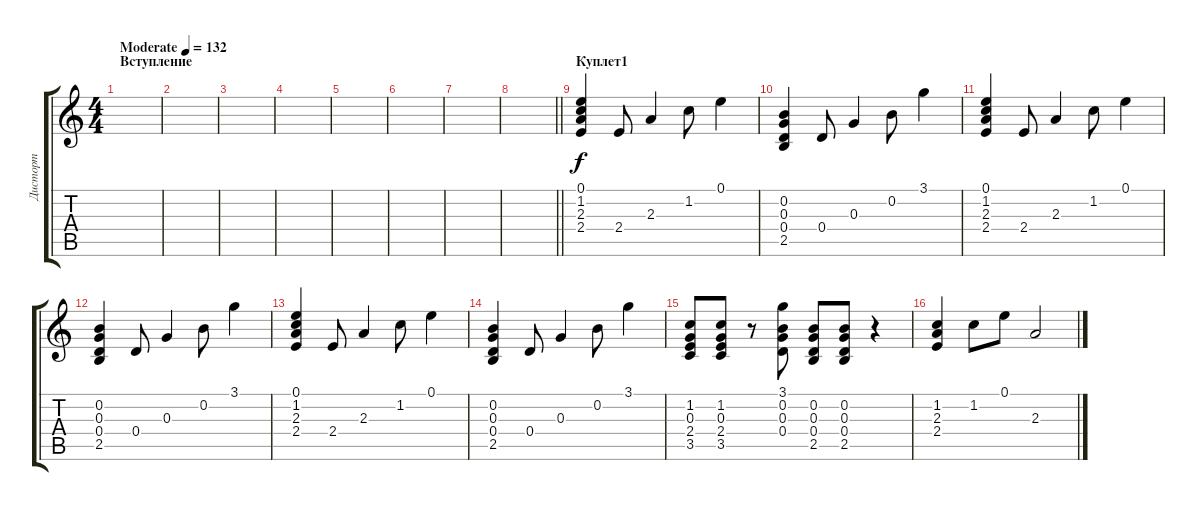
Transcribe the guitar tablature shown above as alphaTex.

\track ("Дисторт" "Дисторт") {instrument distortionguitar}
\staff {score tabs}
\tuning (E4 B3 G3 D3 A2 E2) {hide}
\ts (4 4)
\section ("" "Вступление")
\tempo (132 "Moderate")
\clef g2
\ks c
|
|
|
|
|
|
|
\barLineRight lightlight
|
\section ("" "Куплет1")
(0.1 1.2 2.3 2.4).4{instrument electricguitarclean} 2.4.8 2.3.4 1.2.8 0.1.4 |
(0.2 0.3 0.4 2.5).4 0.4.8 0.3.4 0.2.8 3.1.4 |
(0.1 1.2 2.3 2.4).4 2.4.8 2.3.4 1.2.8 0.1.4 |
(0.2 0.3 0.4 2.5).4 0.4.8 0.3.4 0.2.8 3.1.4 |
(0.1 1.2 2.3 2.4).4 2.4.8 2.3.4 1.2.8 0.1.4 |
(0.2 0.3 0.4 2.5).4 0.4.8 0.3.4 0.2.8 3.1.4 |
(1.2 0.3 2.4 3.5).8 (1.2 0.3 2.4 3.5).8 r.8 (3.1 0.2 0.3 0.4).8 (0.2 0.3 0.4 2.5).8 (0.2 0.3 0.4 2.5).8 r.4 |
(1.2 2.3 2.4).4 1.2.8 0.1.8 2.3.2
